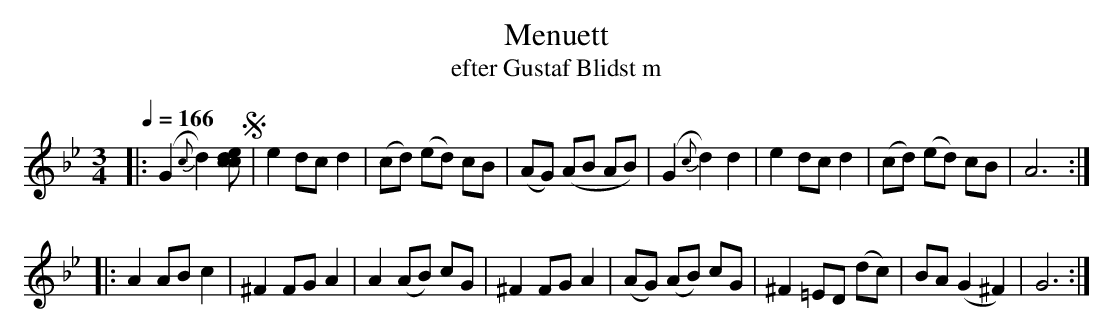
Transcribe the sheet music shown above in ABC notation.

X:1
T:Menuett
T:efter Gustaf Blidst m
M:3/4
K:Gm
L:1/8
Q:1/4 = 166
|:(G2 {c}d2) [{cd}ce] S| e2 dc d2|) (cd) (ed) cB |(AG) (AB AB)| (G2 {c}d2) d2 | e2 dc d2| (cd) (ed) cB | A6 :|
|: A2 AB c2| ^F2 FG A2| A2 (AB) cG | ^F2 FG A2| (AG) (AB) cG | ^F2 =ED (dc) | BA (G2 ^F2) | G6 :|
